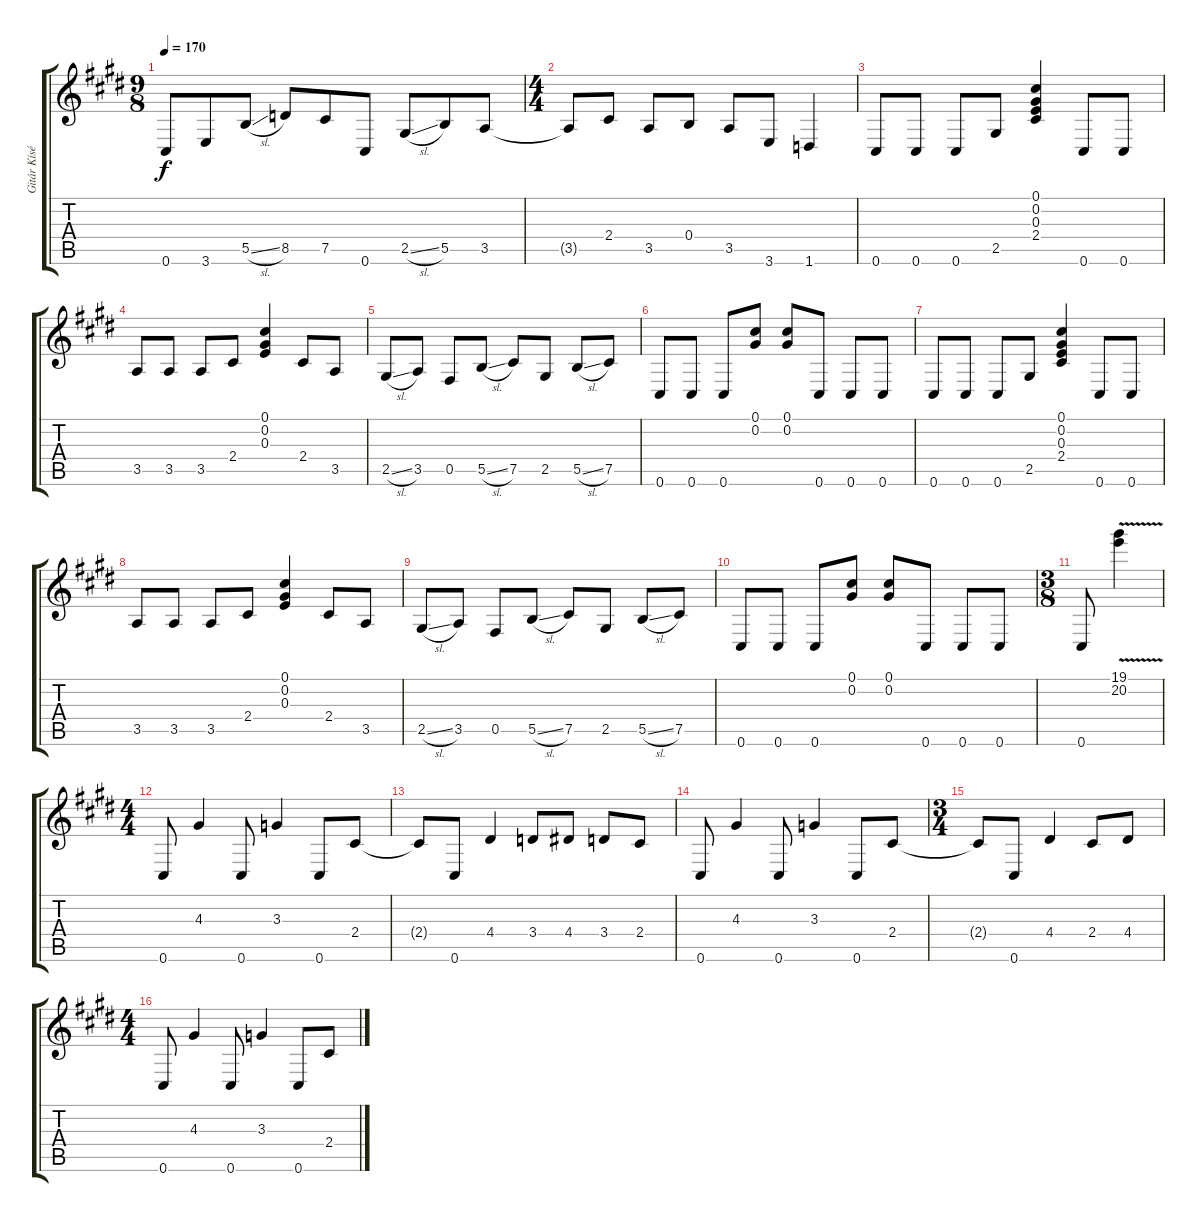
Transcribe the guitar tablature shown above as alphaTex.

\track ("Gitár Kíséret 1" "Gitár Kísé") {instrument distortionguitar}
\staff {score tabs}
\tuning (Db4 Ab3 E3 B2 Gb2 Db2) {hide}
\ts (9 8)
\tempo 170
\clef g2
\ks c#minor
0.6.8{dy f} 3.6.8 5.5{sl}.8 8.5.8 7.5.8 0.6.8 2.5{sl}.8 5.5.8 3.5.8 |
\ts (4 4)
3.5{t}.8 2.4.8 3.5.8 0.4.8 3.5.8 3.6.8 1.6.4 |
0.6.8 0.6.8 0.6.8 2.5.8 (0.1 0.2 0.3 2.4).4 0.6.8 0.6.8 |
3.5.8 3.5.8 3.5.8 2.4.8 (0.1 0.2 0.3).4 2.4.8 3.5.8 |
2.5{sl}.8 3.5.8 0.5.8 5.5{sl}.8 7.5.8 2.5.8 5.5{sl}.8 7.5.8 |
0.6.8 0.6.8 0.6.8 (0.1 0.2).8 (0.1 0.2).8 0.6.8 0.6.8 0.6.8 |
0.6.8 0.6.8 0.6.8 2.5.8 (0.1 0.2 0.3 2.4).4 0.6.8 0.6.8 |
3.5.8 3.5.8 3.5.8 2.4.8 (0.1 0.2 0.3).4 2.4.8 3.5.8 |
2.5{sl}.8 3.5.8 0.5.8 5.5{sl}.8 7.5.8 2.5.8 5.5{sl}.8 7.5.8 |
0.6.8 0.6.8 0.6.8 (0.1 0.2).8 (0.1 0.2).8 0.6.8 0.6.8 0.6.8 |
\ts (3 8)
0.6.8 (19.1{v} 20.2).4 |
\ts (4 4)
0.6.8 4.3.4 0.6.8 3.3.4 0.6.8 2.4.8 |
2.4{t}.8 0.6.8 4.4.4 3.4.8 4.4.8 3.4.8 2.4.8 |
0.6.8 4.3.4 0.6.8 3.3.4 0.6.8 2.4.8 |
\ts (3 4)
2.4{t}.8 0.6.8 4.4.4 2.4.8 4.4.8 |
\ts (4 4)
0.6.8 4.3.4 0.6.8 3.3.4 0.6.8 2.4.8
